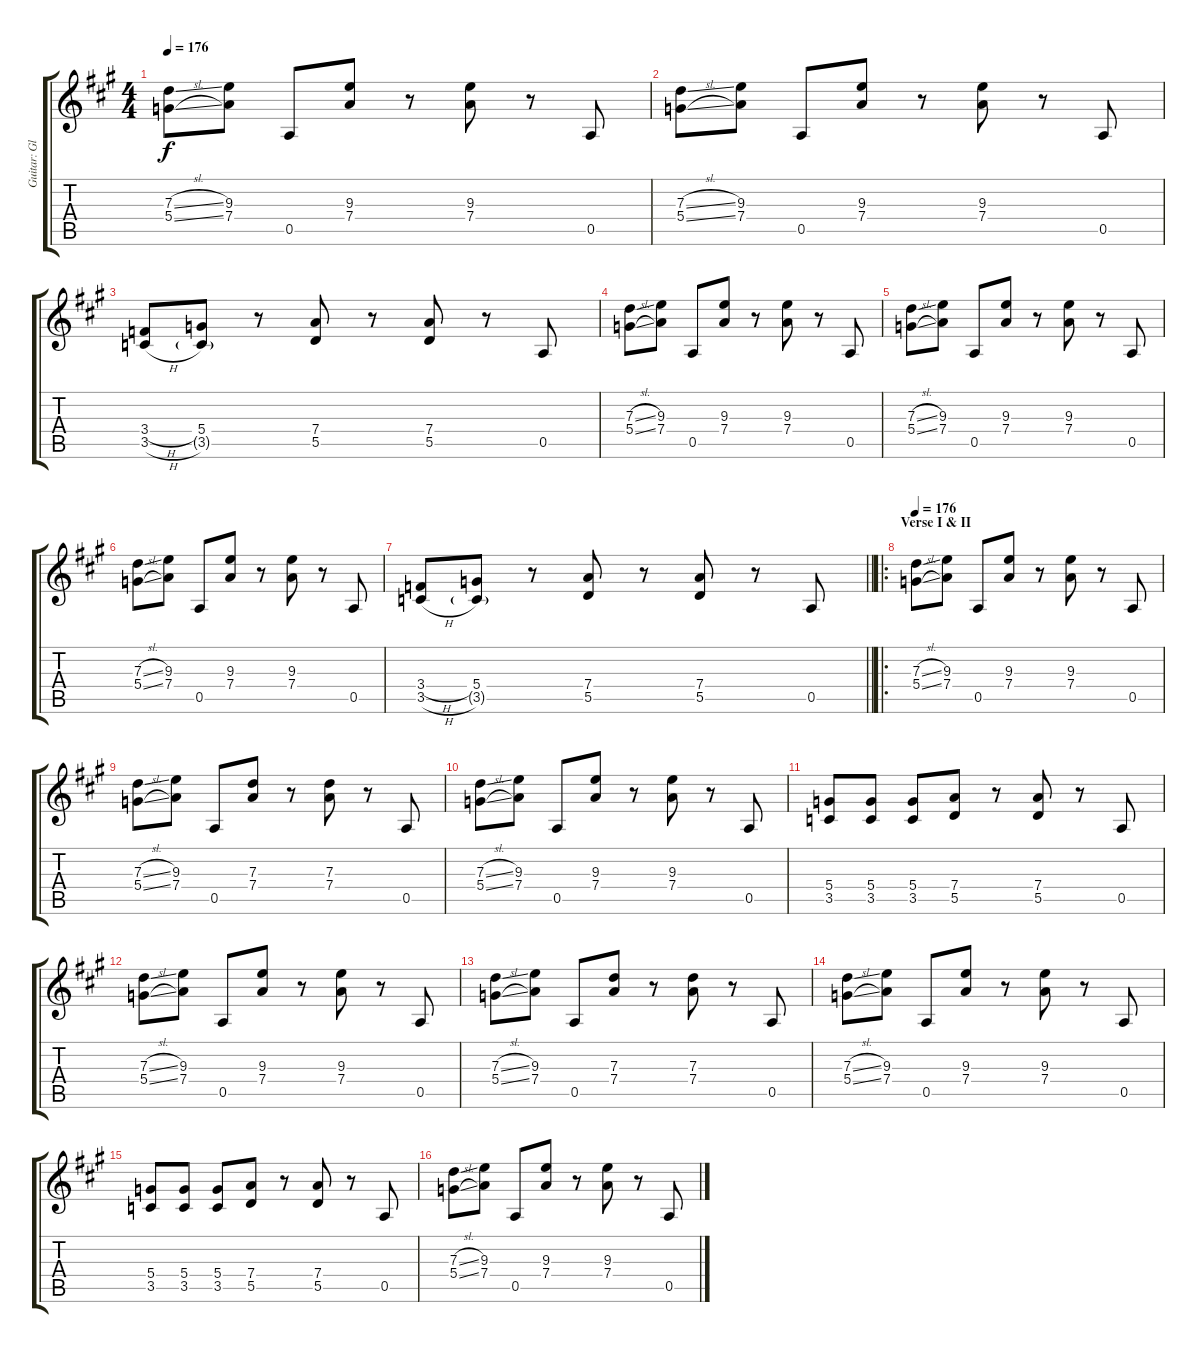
\track ("Guitar: Glenn" "Guitar: Gl") {instrument overdrivenguitar}
\staff {score tabs}
\tuning (E4 B3 G3 D3 A2 E2) {hide}
\ts (4 4)
\tempo 176
\clef g2
\ks a
(7.3{sl} 5.4{sl}).8{dy f} (9.3 7.4).8 0.5.8 (9.3 7.4).8 r.8 (9.3 7.4).8 r.8 0.5.8 |
(7.3{sl} 5.4{sl}).8 (9.3 7.4).8 0.5.8 (9.3 7.4).8 r.8 (9.3 7.4).8 r.8 0.5.8 |
(3.4{h} 3.5{h}).8 (5.4 3.5{g}).8 r.8 (7.4 5.5).8 r.8 (7.4 5.5).8 r.8 0.5.8 |
(7.3{sl} 5.4{sl}).8 (9.3 7.4).8 0.5.8 (9.3 7.4).8 r.8 (9.3 7.4).8 r.8 0.5.8 |
(7.3{sl} 5.4{sl}).8 (9.3 7.4).8 0.5.8 (9.3 7.4).8 r.8 (9.3 7.4).8 r.8 0.5.8 |
(7.3{sl} 5.4{sl}).8 (9.3 7.4).8 0.5.8 (9.3 7.4).8 r.8 (9.3 7.4).8 r.8 0.5.8 |
\barLineRight lightlight
(3.4{h} 3.5{h}).8 (5.4 3.5{g}).8 r.8 (7.4 5.5).8 r.8 (7.4 5.5).8 r.8 0.5.8 |
\ro
\section ("" "Verse I & II")
\tempo 176
(7.3{sl} 5.4{sl}).8 (9.3 7.4).8 0.5.8 (9.3 7.4).8 r.8 (9.3 7.4).8 r.8 0.5.8 |
(7.3{sl} 5.4{sl}).8 (9.3 7.4).8 0.5.8 (7.3 7.4).8 r.8 (7.3 7.4).8 r.8 0.5.8 |
(7.3{sl} 5.4{sl}).8 (9.3 7.4).8 0.5.8 (9.3 7.4).8 r.8 (9.3 7.4).8 r.8 0.5.8 |
(5.4 3.5).8 (5.4 3.5).8 (5.4 3.5).8 (7.4 5.5).8 r.8 (7.4 5.5).8 r.8 0.5.8 |
(7.3{sl} 5.4{sl}).8 (9.3 7.4).8 0.5.8 (9.3 7.4).8 r.8 (9.3 7.4).8 r.8 0.5.8 |
(7.3{sl} 5.4{sl}).8 (9.3 7.4).8 0.5.8 (7.3 7.4).8 r.8 (7.3 7.4).8 r.8 0.5.8 |
(7.3{sl} 5.4{sl}).8 (9.3 7.4).8 0.5.8 (9.3 7.4).8 r.8 (9.3 7.4).8 r.8 0.5.8 |
(5.4 3.5).8 (5.4 3.5).8 (5.4 3.5).8 (7.4 5.5).8 r.8 (7.4 5.5).8 r.8 0.5.8 |
(7.3{sl} 5.4{sl}).8 (9.3 7.4).8 0.5.8 (9.3 7.4).8 r.8 (9.3 7.4).8 r.8 0.5.8
